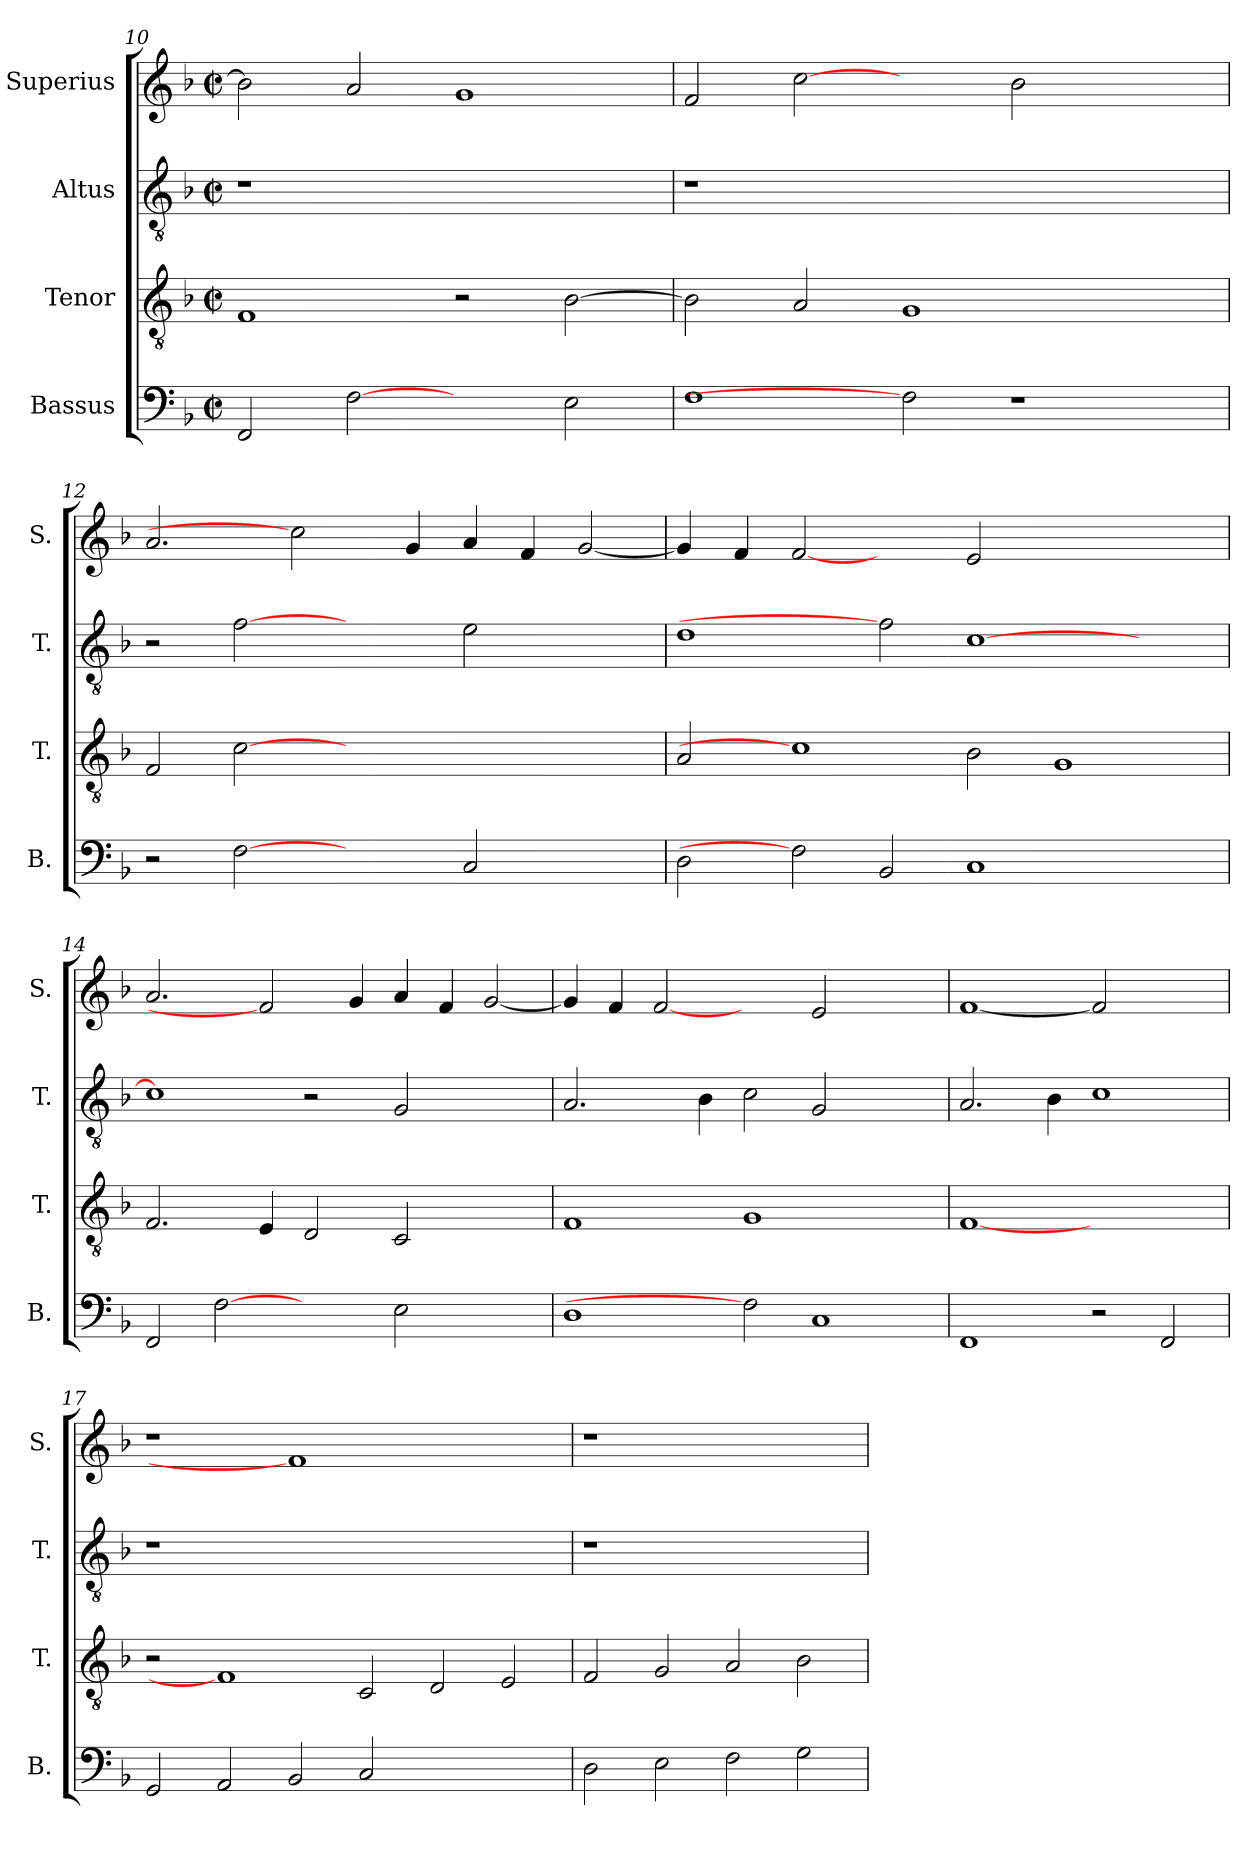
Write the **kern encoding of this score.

**kern	**kern	**kern	**kern
*part4	*part3	*part2	*part1
*staff4	*staff3	*staff2	*staff1
*I"Bassus	*I"Tenor	*I"Altus	*I"Superius
*I'B.	*I'T.	*I'T.	*I'S.
*clefF4	*clefGv2	*clefGv2	*clefG2
*	*ITrd7c12	*ITrd7c12	*
*k[b-]	*k[b-]	*k[b-]	*k[b-]
*F:	*F:	*F:	*F:
*M2/2	*M2/2	*M2/2	*M2/2
*met(c|)	*met(c|)	*met(c|)	*met(c|)
=10	=10	=10	=10
!	!	!LO:N:vis=1	!
2FFi/	1FFi	1r	2b-i\]
[2Fi	.	.	2ai/
2ryy	2r	1ryy	1gi
2Ei\	[>2BB-i\	.	.
!!LO:LB:g=z
=11	=11	=11	=11
!	!	!LO:N:vis=1	!
1Fi	2BB-i\]	1r	2fi/
.	2AAi/	.	[2cci
2Fi]	1GGi	1.ryy	2ryy
1r	.	.	2b-i\
.	2ryy	.	2ryy
=12	=12	=12	=12
2r	2FFi/	2r	2.ai/
[2Fi	[2Ci	[2Fi	.
.	.	.	2cci]
2ryy	1.ryy	2ryy	.
.	.	.	4gi/
2Ci/	.	2Ei\	4ai/
.	.	.	4fi/
2ryy	.	2ryy	[<2gi/
=13	=13	=13	=13
2Di\	2AAi/	1Di	4gi/]
.	.	.	4fi/
2Fi]	1Ci]	.	[2fi
2BB-i/	.	2Fi]	2ryy
1Ci	2BB-i\	[>1Ci	2ei/
.	1GGi	.	1ryy
2ryy	.	2ryy	.
=14	=14	=14	=14
2FFi/	2.FFi/	1Ci]	2.ai/
[2Fi	.	.	.
.	4EEi/	.	2fi]
2ryy	2DDi/	2r	.
.	.	.	4gi/
2Ei\	2CCi/	2GGi/	4ai/
.	.	.	4fi/
2ryy	2ryy	2ryy	[<2gi/
=15	=15	=15	=15
1Di	1FFi	2.AAi/	4gi/]
.	.	.	4fi/
.	.	.	[2fi
.	.	4BB-i\	.
2Fi]	1GGi	2Ci\	2ryy
1Ci	.	2GGi/	2ei/
.	2ryy	2ryy	2ryy
!!LO:PB:g=z
=16	=16	=16	=16
1FFi	[1FFi	2.AAi/	[1fi
.	.	4BB-i\	.
2r	1ryy	1Ci	2fi]
2FFi/	.	.	2ryy
=17	=17	=17	=17
!	!	!LO:N:vis=1	!LO:N:vis=1
2GGi/	2r	1r	1r
2AAi/	1FFi]	.	.
2BB-i/	.	0ryy	1fi]
2Ci/	2CCi/	.	.
1ryy	2DDi/	.	1ryy
.	2EEi/	.	.
=18	=18	=18	=18
!	!	!LO:N:vis=1	!LO:N:vis=1
2Di\	2FFi/	1r	1r
2Ei\	2GGi/	.	.
2Fi\	2AAi/	1ryy	1ryy
2Gi\	2BB-i\	.	.
=	=	=	=
*-	*-	*-	*-
